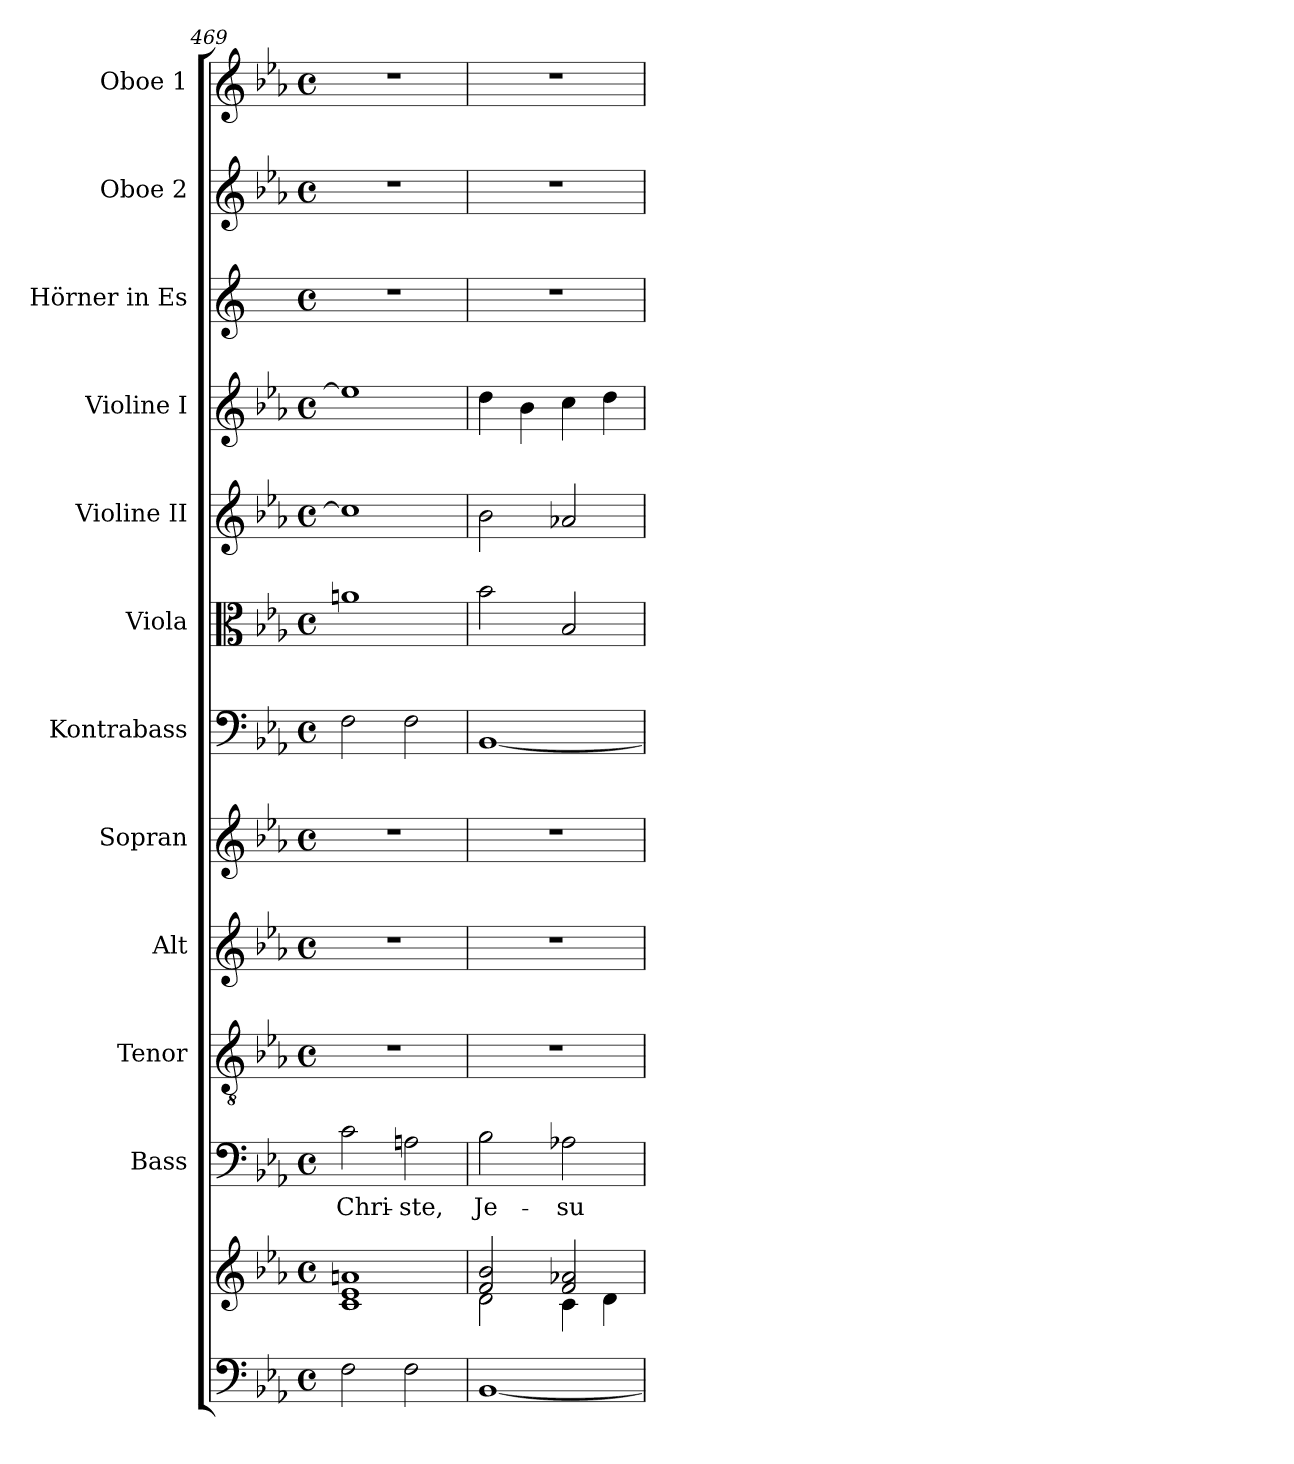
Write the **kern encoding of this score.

**kern	**kern	**kern	**text	**kern	**kern	**kern	**kern	**kern	**kern	**kern	**kern	**kern	**kern
*part12	*part12	*part11	*part11	*part10	*part9	*part8	*part7	*part6	*part5	*part4	*part3	*part2	*part1
*staff13	*staff12	*staff11	*staff11	*staff10	*staff9	*staff8	*staff7	*staff6	*staff5	*staff4	*staff3	*staff2	*staff1
*	*	*I"Bass	*	*I"Tenor	*I"Alt	*I"Sopran	*I"Kontrabass	*I"Viola	*I"Violine II	*I"Violine I	*I"Hörner in Es	*I"Oboe 2	*I"Oboe 1
*	*	*I'B.	*	*I'T.	*I'A.	*I'S.	*I'Kb.	*I'Vla.	*I'Vl. II	*I'Vl. I	*	*I'Ob. 2	*I'Ob. 1
*clefF4	*clefG2	*clefF4	*	*clefGv2	*clefG2	*clefG2	*clefF4	*clefC3	*clefG2	*clefG2	*clefG2	*clefG2	*clefG2
*	*	*	*	*	*	*	*ITrd7c12	*	*	*	*ITrd5c9	*	*
*k[b-e-a-]	*k[b-e-a-]	*k[b-e-a-]	*	*k[b-e-a-]	*k[b-e-a-]	*k[b-e-a-]	*k[b-e-a-]	*k[b-e-a-]	*k[b-e-a-]	*k[b-e-a-]	*k[b-e-a-]	*k[b-e-a-]	*k[b-e-a-]
*E-:	*E-:	*E-:	*	*E-:	*E-:	*E-:	*E-:	*E-:	*E-:	*E-:	*E-:	*E-:	*E-:
*M4/4	*M4/4	*M4/4	*	*M4/4	*M4/4	*M4/4	*M4/4	*M4/4	*M4/4	*M4/4	*M4/4	*M4/4	*M4/4
*met(c)	*met(c)	*met(c)	*	*met(c)	*met(c)	*met(c)	*met(c)	*met(c)	*met(c)	*met(c)	*met(c)	*met(c)	*met(c)
=469	=469	=469	=469	=469	=469	=469	=469	=469	=469	=469	=469	=469	=469
!	!	!	!LO:LY:b	!	!	!	!	!	!	!	!	!	!
2F\	1c 1e- 1an	2c\	Chri-	1r	1r	1r	2FF\	1an	1cc]	1ee-]	1r	1r	1r
!	!	!	!LO:LY:b	!	!	!	!	!	!	!	!	!	!
2F\	.	2An\	-ste,	.	.	.	2FF\	.	.	.	.	.	.
=470	=470	=470	=470	=470	=470	=470	=470	=470	=470	=470	=470	=470	=470
*	*^	*	*	*	*	*	*	*	*	*	*	*	*
!	!	!	!	!LO:LY:b	!	!	!	!	!	!	!	!	!	!
[1BB-	2f/ 2b-/	2d\	2B-\	Je-	1r	1r	1r	[1BBB-	2b-\	2b-\	4dd\	1r	1r	1r
.	.	.	.	.	.	.	.	.	.	.	4b-\	.	.	.
!	!	!	!	!LO:LY:b	!	!	!	!	!	!	!	!	!	!
.	2f/ 2a-X/	4c\	2A-X\	-su	.	.	.	.	2B-/	2a-X/	4cc\	.	.	.
.	.	4d\	.	.	.	.	.	.	.	.	4dd\	.	.	.
*	*v	*v	*	*	*	*	*	*	*	*	*	*	*	*
=	=	=	=	=	=	=	=	=	=	=	=	=	=
*-	*-	*-	*-	*-	*-	*-	*-	*-	*-	*-	*-	*-	*-
